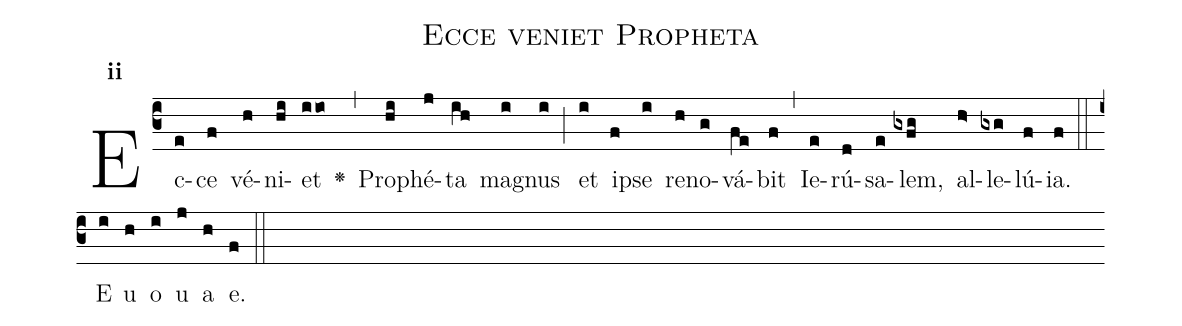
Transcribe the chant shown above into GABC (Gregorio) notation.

name:Ecce veniet Propheta;
office-part:Antiphona;
mode:2;
%%
initial-style: 1;
name: Ecce veniet Propheta
book: Antiphonae & Responsoria/Tomus I, p. 10;
occasion: Hebdomada I Adventus Domincia;
office-part: Laudes Ant 3;
user-notes: ;
commentary: ;
annotation: 2*-4a;
centering-scheme: english;
fontsize: 12;
font: OFLSortsMillGoudy;
height: 11;
width: 4.5;
%%
(c3)Ec(e)ce(f) vé(h)ni(hi)et(iio) <v>\greheightstar</v>(,) Pro(hi)phé(j)ta(ih) ma(i)gnus(i) (;) et(i) i(f)pse(i) re(h)no(g)vá(fe)bit(f) (,) Ie(e)rú(d)sa(e)lem,(gxfg) al(h>)le(gxg)lú(f)ia.(f) (::)
E(i) u(h) o(i) u(j) a(h) e.(f) (::)
